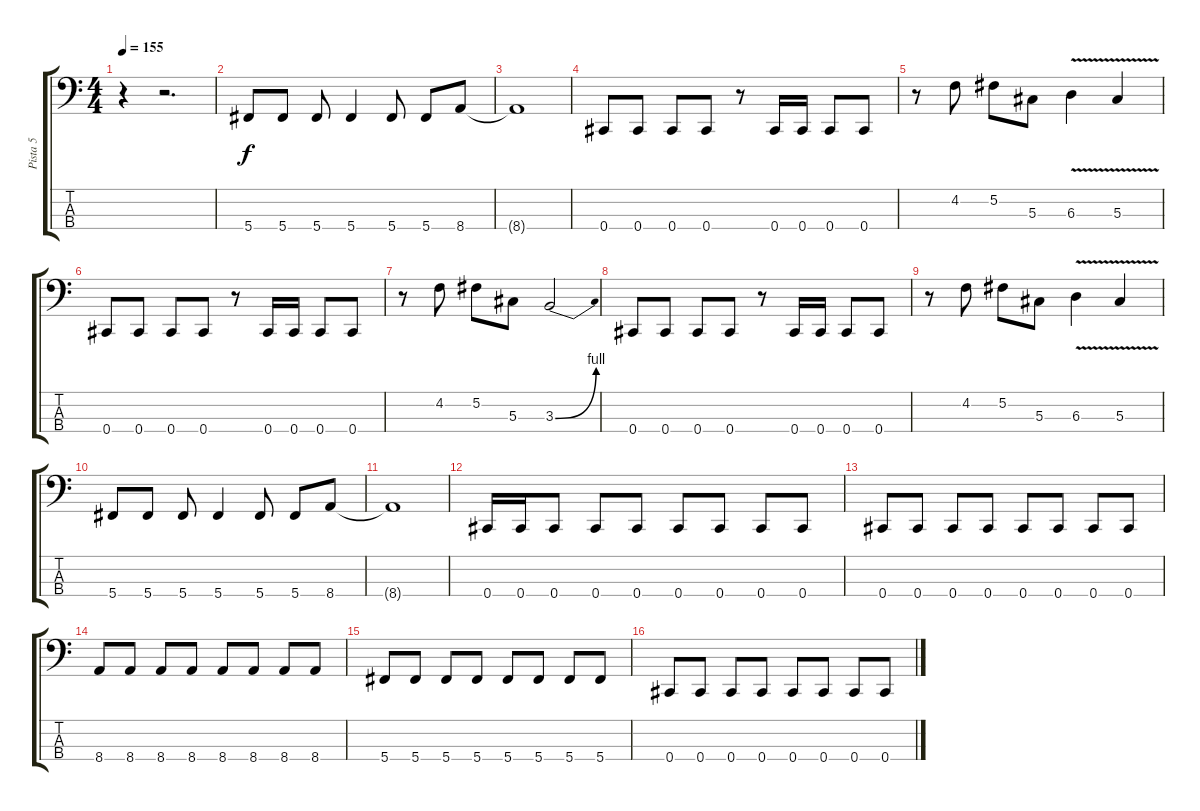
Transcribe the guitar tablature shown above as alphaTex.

\track ("Pista 5" "Pista 5") {instrument electricbassfinger}
\staff {score tabs}
\tuning (Gb2 Db2 Ab1 Db1) {hide}
\ts (4 4)
\tempo 155
\clef f4
\ks c
r.4{dy f} r.2{d} |
5.4.8 5.4.8 5.4.8 5.4.4 5.4.8 5.4.8 8.4.8 |
8.4{t}.1 |
0.4.8 0.4.8 0.4.8 0.4.8 r.8 0.4.16 0.4.16 0.4.8 0.4.8 |
r.8 4.2.8 5.2.8 5.3.8 6.3{v}.4 5.3{v}.4 |
0.4.8 0.4.8 0.4.8 0.4.8 r.8 0.4.16 0.4.16 0.4.8 0.4.8 |
r.8 4.2.8 5.2.8 5.3.8 3.3{be (bend 0 0 60 4)}.2 |
0.4.8 0.4.8 0.4.8 0.4.8 r.8 0.4.16 0.4.16 0.4.8 0.4.8 |
r.8 4.2.8 5.2.8 5.3.8 6.3{v}.4 5.3{v}.4 |
5.4.8 5.4.8 5.4.8 5.4.4 5.4.8 5.4.8 8.4.8 |
8.4{t}.1 |
0.4.16 0.4.16 0.4.8 0.4.8 0.4.8 0.4.8 0.4.8 0.4.8 0.4.8 |
0.4.8 0.4.8 0.4.8 0.4.8 0.4.8 0.4.8 0.4.8 0.4.8 |
8.4.8 8.4.8 8.4.8 8.4.8 8.4.8 8.4.8 8.4.8 8.4.8 |
5.4.8 5.4.8 5.4.8 5.4.8 5.4.8 5.4.8 5.4.8 5.4.8 |
0.4.8 0.4.8 0.4.8 0.4.8 0.4.8 0.4.8 0.4.8 0.4.8
